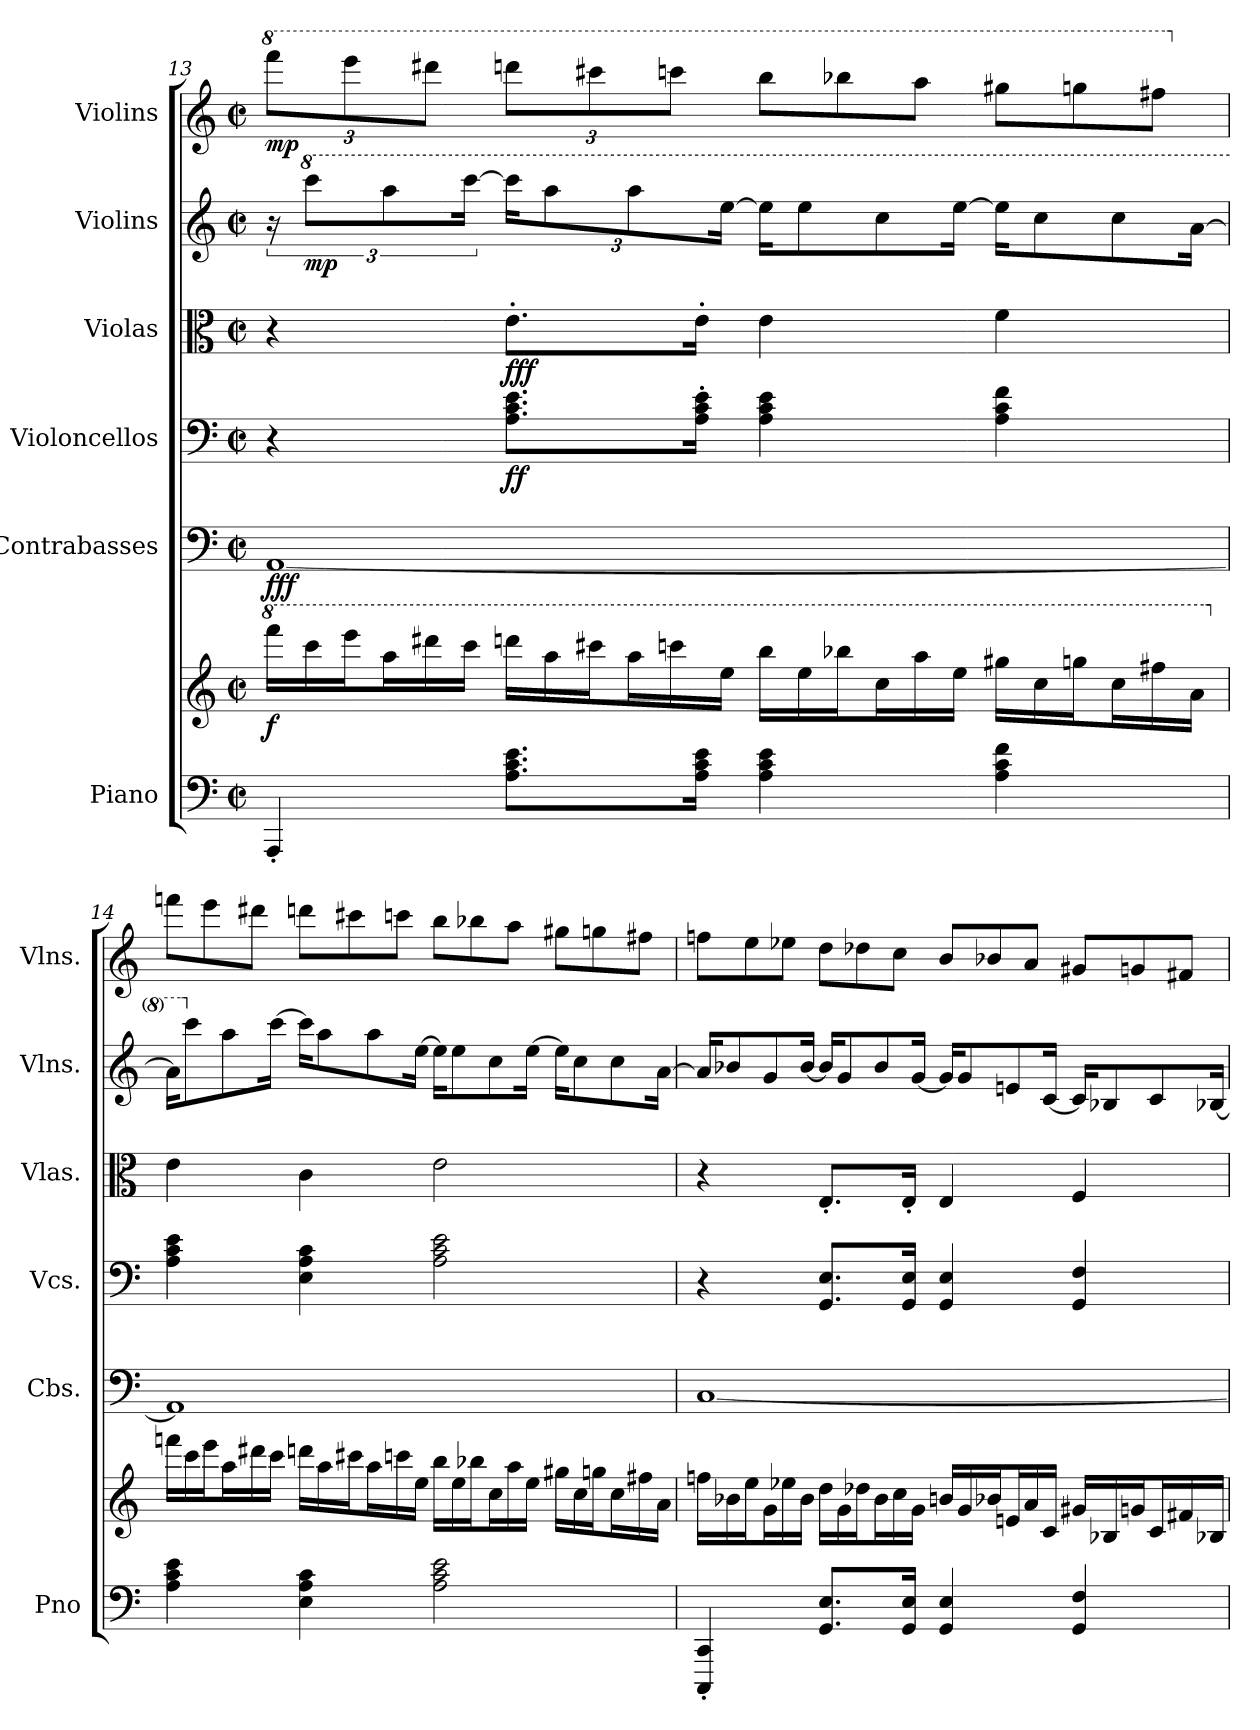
**kern	**kern	**dynam	**kern	**dynam	**kern	**dynam	**kern	**dynam	**kern	**dynam	**kern	**dynam
*part6	*part6	*part6	*part5	*part5	*part4	*part4	*part3	*part3	*part2	*part2	*part1	*part1
*staff7	*staff6	*staff6/7	*staff5	*staff5	*staff4	*staff4	*staff3	*staff3	*staff2	*staff2	*staff1	*staff1
*I"Piano	*	*	*I"Contrabasses	*	*I"Violoncellos	*	*I"Violas	*	*I"Violins	*	*I"Violins	*
*I'Pno	*	*	*I'Cbs.	*	*I'Vcs.	*	*I'Vlas.	*	*I'Vlns.	*	*I'Vlns.	*
!!LO:LB:g=z
*clefF4	*clefG2	*	*clefF4	*	*clefF4	*	*clefC3	*	*clefG2	*	*clefG2	*
*	*	*	*ITrd7c12	*	*	*	*	*	*	*	*	*
*k[]	*k[]	*	*k[]	*	*k[]	*	*k[]	*	*k[]	*	*k[]	*
*M4/4	*M4/4	*	*M4/4	*	*M4/4	*	*M4/4	*	*M4/4	*	*M4/4	*
*met(c|)	*met(c|)	*	*met(c|)	*	*met(c|)	*	*met(c|)	*	*met(c|)	*	*met(c|)	*
*	*8va	*	*	*	*	*	*	*	*	*	*	*
*	*Xtuplet	*	*	*	*	*	*	*	*	*	*	*
*	*	*	*	*	*	*	*	*	*	*	*8va	*
*	*	*	*	*	*	*	*	*	*	*	*Xbrackettup	*
=13	=13	=13	=13	=13	=13	=13	=13	=13	=13	=13	=13	=13
!	!	!LO:DY:b	!	!LO:DY:b	!	!	!	!	!	!	!	!LO:DY:b
4AAA'/	24ffff\LL	f	[1AAA	fff	4r	.	4r	.	24r	.	12ffff\L	mp
*	*	*	*	*	*	*	*	*	*8va	*	*	*
!	!	!	!	!	!	!	!	!	!	!LO:DY:b	!	!
.	24cccc\	.	.	.	.	.	.	.	12cccc\L	mp	.	.
.	24eeee\J	.	.	.	.	.	.	.	.	.	12eeee\	.
.	24aaa\L	.	.	.	.	.	.	.	12aaa\	.	.	.
.	24dddd#X\	.	.	.	.	.	.	.	.	.	12dddd#X\J	.
.	24cccc\JJ	.	.	.	.	.	.	.	[24cccc\Jk	.	.	.
*	*	*	*	*	*	*	*	*	*Xbrackettup	*	*	*
!	!	!	!	!	!	!LO:DY:b	!	!LO:DY:b	!	!	!	!
8.A\ 8.c\ 8.e\L	24ddddn\LL	.	.	.	8.A\ 8.c\ 8.e\L	ff	8.e'\L	fff	24cccc\KL]	.	12ddddn\L	.
.	24aaa\	.	.	.	.	.	.	.	12aaa\	.	.	.
.	24cccc#X\J	.	.	.	.	.	.	.	.	.	12cccc#X\	.
.	24aaa\L	.	.	.	.	.	.	.	12aaa\	.	.	.
.	24ccccn\	.	.	.	.	.	.	.	.	.	12ccccn\J	.
16A\ 16c\ 16e\Jk	.	.	.	.	16A\' 16c\' 16e\'Jk	.	16e'\Jk	.	.	.	.	.
.	24eee\JJ	.	.	.	.	.	.	.	[24eee\Jk	.	.	.
*	*	*	*	*	*	*	*	*	*Xtuplet	*	*Xtuplet	*
4A\ 4c\ 4e\	24bbb\LL	.	.	.	4A\ 4c\ 4e\	.	4e\	.	24eee\KL]	.	12bbb\L	.
.	24eee\	.	.	.	.	.	.	.	12eee\	.	.	.
.	24bbb-X\J	.	.	.	.	.	.	.	.	.	12bbb-X\	.
.	24ccc\L	.	.	.	.	.	.	.	12ccc\	.	.	.
.	24aaa\	.	.	.	.	.	.	.	.	.	12aaa\J	.
.	24eee\JJ	.	.	.	.	.	.	.	[24eee\Jk	.	.	.
4A\ 4c\ 4f\	24ggg#X\LL	.	.	.	4A\ 4c\ 4f\	.	4f\	.	24eee\KL]	.	12ggg#X\L	.
.	24ccc\	.	.	.	.	.	.	.	12ccc\	.	.	.
.	24gggn\J	.	.	.	.	.	.	.	.	.	12gggn\	.
.	24ccc\L	.	.	.	.	.	.	.	12ccc\	.	.	.
.	24fff#X\	.	.	.	.	.	.	.	.	.	12fff#X\J	.
.	24aa\JJ	.	.	.	.	.	.	.	[24aa\Jk	.	.	.
=14	=14	=14	=14	=14	=14	=14	=14	=14	=14	=14	=14	=14
*	*X8va	*	*	*	*	*	*	*	*	*	*	*
*	*	*	*	*	*	*	*	*	*	*	*X8va	*
4A\ 4c\ 4e\	24fffn\LL	.	1AAA]	.	4A\ 4c\ 4e\	.	4e\	.	24aa\KL]	.	12fffn\L	.
*	*	*	*	*	*	*	*	*	*X8va	*	*	*
.	24ccc\	.	.	.	.	.	.	.	12ccc\	.	.	.
.	24eee\J	.	.	.	.	.	.	.	.	.	12eee\	.
.	24aa\L	.	.	.	.	.	.	.	12aa\	.	.	.
.	24ddd#X\	.	.	.	.	.	.	.	.	.	12ddd#X\J	.
.	24ccc\JJ	.	.	.	.	.	.	.	[24ccc\Jk	.	.	.
4E\ 4A\ 4c\	24dddn\LL	.	.	.	4E\ 4A\ 4c\	.	4c\	.	24ccc\KL]	.	12dddn\L	.
.	24aa\	.	.	.	.	.	.	.	12aa\	.	.	.
.	24ccc#X\J	.	.	.	.	.	.	.	.	.	12ccc#X\	.
.	24aa\L	.	.	.	.	.	.	.	12aa\	.	.	.
.	24cccn\	.	.	.	.	.	.	.	.	.	12cccn\J	.
.	24ee\JJ	.	.	.	.	.	.	.	[24ee\Jk	.	.	.
2A\ 2c\ 2e\	24bb\LL	.	.	.	2A\ 2c\ 2e\	.	2e\	.	24ee\KL]	.	12bb\L	.
.	24ee\	.	.	.	.	.	.	.	12ee\	.	.	.
.	24bb-X\J	.	.	.	.	.	.	.	.	.	12bb-X\	.
.	24cc\L	.	.	.	.	.	.	.	12cc\	.	.	.
.	24aa\	.	.	.	.	.	.	.	.	.	12aa\J	.
.	24ee\JJ	.	.	.	.	.	.	.	[24ee\Jk	.	.	.
.	24gg#X\LL	.	.	.	.	.	.	.	24ee\KL]	.	12gg#X\L	.
.	24cc\	.	.	.	.	.	.	.	12cc\	.	.	.
.	24ggn\J	.	.	.	.	.	.	.	.	.	12ggn\	.
.	24cc\L	.	.	.	.	.	.	.	12cc\	.	.	.
.	24ff#X\	.	.	.	.	.	.	.	.	.	12ff#X\J	.
.	24a\JJ	.	.	.	.	.	.	.	[24a\Jk	.	.	.
!!LO:PB:g=z
=15	=15	=15	=15	=15	=15	=15	=15	=15	=15	=15	=15	=15
!	!	!LO:DY:b	!	!	!	!	!	!	!	!	!	!LO:DY:b
4CCC/' 4CC/'	24ffn\LL	other-dynamics	[1CC	.	4r	.	4r	.	24a/KL]	.	12ffn\L	other-dynamics
.	24b-X\	.	.	.	.	.	.	.	12b-X/	.	.	.
.	24ee\J	.	.	.	.	.	.	.	.	.	12ee\	.
.	24g\L	.	.	.	.	.	.	.	12g/	.	.	.
.	24ee-X\	.	.	.	.	.	.	.	.	.	12ee-X\J	.
.	24b-\JJ	.	.	.	.	.	.	.	[24b-/Jk	.	.	.
8.GG/ 8.E/L	24dd\LL	.	.	.	8.GG/ 8.E/L	.	8.E'/L	.	24b-/KL]	.	12dd\L	.
.	24g\	.	.	.	.	.	.	.	12g/	.	.	.
.	24dd-X\J	.	.	.	.	.	.	.	.	.	12dd-X\	.
.	24b-\L	.	.	.	.	.	.	.	12b-/	.	.	.
.	24cc\	.	.	.	.	.	.	.	.	.	12cc\J	.
16GG/ 16E/Jk	.	.	.	.	16GG/ 16E/Jk	.	16E'/Jk	.	.	.	.	.
.	24g\JJ	.	.	.	.	.	.	.	[24g/Jk	.	.	.
4GG/ 4E/	24bn/LL	.	.	.	4GG/ 4E/	.	4E/	.	24g/KL]	.	12b/L	.
.	24g/	.	.	.	.	.	.	.	12g/	.	.	.
.	24b-X/J	.	.	.	.	.	.	.	.	.	12b-X/	.
.	24en/L	.	.	.	.	.	.	.	12en/	.	.	.
.	24a/	.	.	.	.	.	.	.	.	.	12a/J	.
.	24c/JJ	.	.	.	.	.	.	.	[24c/Jk	.	.	.
4GG/ 4F/	24g#X/LL	.	.	.	4GG/ 4F/	.	4F/	.	24c/KL]	.	12g#X/L	.
.	24B-X/	.	.	.	.	.	.	.	12B-X/	.	.	.
.	24gn/J	.	.	.	.	.	.	.	.	.	12gn/	.
.	24c/L	.	.	.	.	.	.	.	12c/	.	.	.
.	24f#X/	.	.	.	.	.	.	.	.	.	12f#X/J	.
.	24B-X/JJ	.	.	.	.	.	.	.	[24B-X/Jk	.	.	.
=	=	=	=	=	=	=	=	=	=	=	=	=
*-	*-	*-	*-	*-	*-	*-	*-	*-	*-	*-	*-	*-
